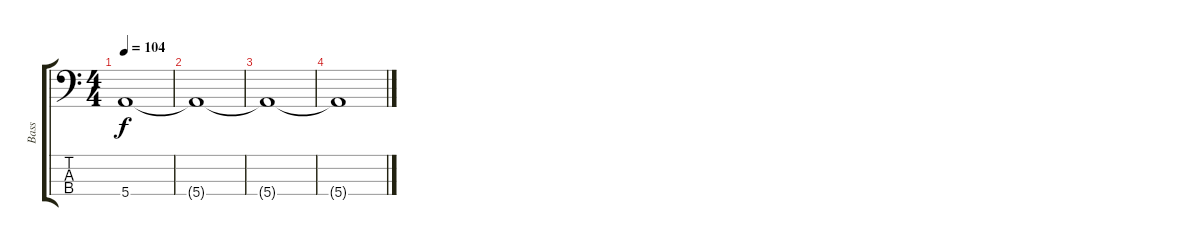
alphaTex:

\track ("Bass" "Bass") {instrument electricbasspick}
\staff {score tabs}
\tuning (G2 D2 A1 E1) {hide}
\ts (4 4)
\tempo 104
\clef f4
\ks c
5.4{t}.1{dy f} |
5.4{t}.1 |
5.4{t}.1 |
5.4{t}.1
